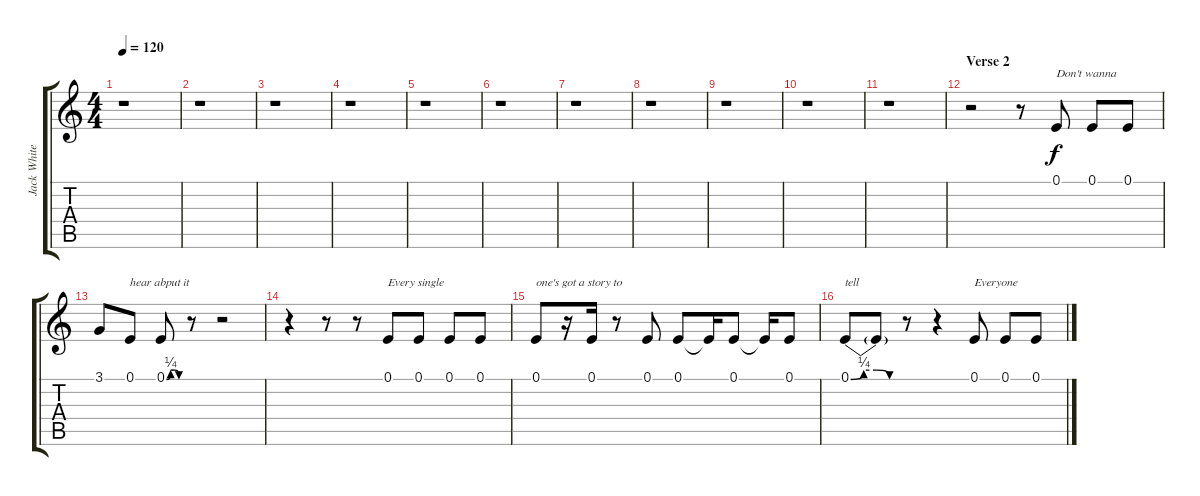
\track ("Jack White - Voice" "Jack White") {instrument oboe}
\staff {score tabs}
\tuning (E4 B3 G3 D3 A2 E2) {hide}
\ts (4 4)
\tempo 120
\clef g2
\ks c
r.1{dy f} |
r.1 |
r.1 |
r.1 |
r.1 |
r.1 |
r.1 |
r.1 |
r.1 |
r.1 |
r.1 |
\section ("" "Verse 2")
r.2 r.8 0.1.8{txt "Don't wanna"} 0.1.8 0.1.8 |
3.1.8 0.1.8{txt "hear abput it"} 0.1{be (custom 0 0 15 1 30 1 45 0 60 0)}.8 r.8 r.2 |
r.4 r.8 r.8 0.1.8{txt "Every single"} 0.1.8 0.1.8 0.1.8 |
0.1.8{txt "one's got a story to"} r.16 0.1.16 r.8 0.1.8 0.1.8 0.1{t}.16 0.1.8 0.1{t}.16 0.1.8 |
0.1{be (custom 0 0 15 1 30 1 45 0 60 0)}.8{txt "tell"} 0.1{t}.8 r.8 r.4 0.1.8{txt "Everyone"} 0.1.8 0.1.8
